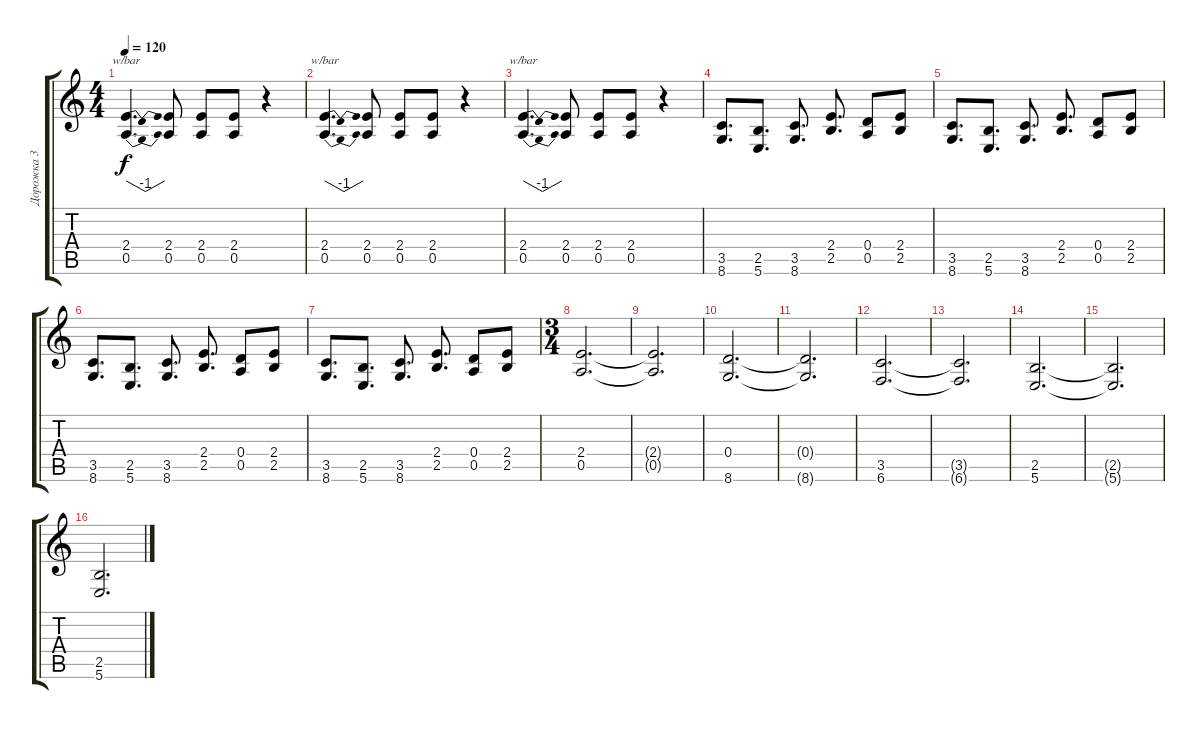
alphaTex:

\track ("Дорожка 3" "Дорожка 3") {instrument distortionguitar}
\staff {score tabs}
\tuning (B3 B3 G3 D3 A2 B1) {hide}
\ts (4 4)
\tempo 120
\clef g2
\ks c
(2.4 0.5).4{d tbe (dip default 0 0 30 -4 60 0) dy f} (2.4 0.5).8 (2.4 0.5).8 (2.4 0.5).8 r.4 |
(2.4 0.5).4{d tbe (dip default 0 0 30 -4 60 0)} (2.4 0.5).8 (2.4 0.5).8 (2.4 0.5).8 r.4 |
(2.4 0.5).4{d tbe (dip default 0 0 30 -4 60 0)} (2.4 0.5).8 (2.4 0.5).8 (2.4 0.5).8 r.4 |
(3.5 8.6).8{d} (2.5 5.6).8{d} (3.5 8.6).8{d} (2.4 2.5).8{d} (0.4 0.5).8 (2.4 2.5).8 |
(3.5 8.6).8{d} (2.5 5.6).8{d} (3.5 8.6).8{d} (2.4 2.5).8{d} (0.4 0.5).8 (2.4 2.5).8 |
(3.5 8.6).8{d} (2.5 5.6).8{d} (3.5 8.6).8{d} (2.4 2.5).8{d} (0.4 0.5).8 (2.4 2.5).8 |
(3.5 8.6).8{d} (2.5 5.6).8{d} (3.5 8.6).8{d} (2.4 2.5).8{d} (0.4 0.5).8 (2.4 2.5).8 |
\ts (3 4)
(2.4 0.5).2{d} |
(2.4{t} 0.5{t}).2{d} |
(0.4 8.6).2{d} |
(0.4{t} 8.6{t}).2{d} |
(3.5 6.6).2{d} |
(3.5{t} 6.6{t}).2{d} |
(2.5 5.6).2{d} |
(2.5{t} 5.6{t}).2{d} |
(2.5 5.6).2{d}
